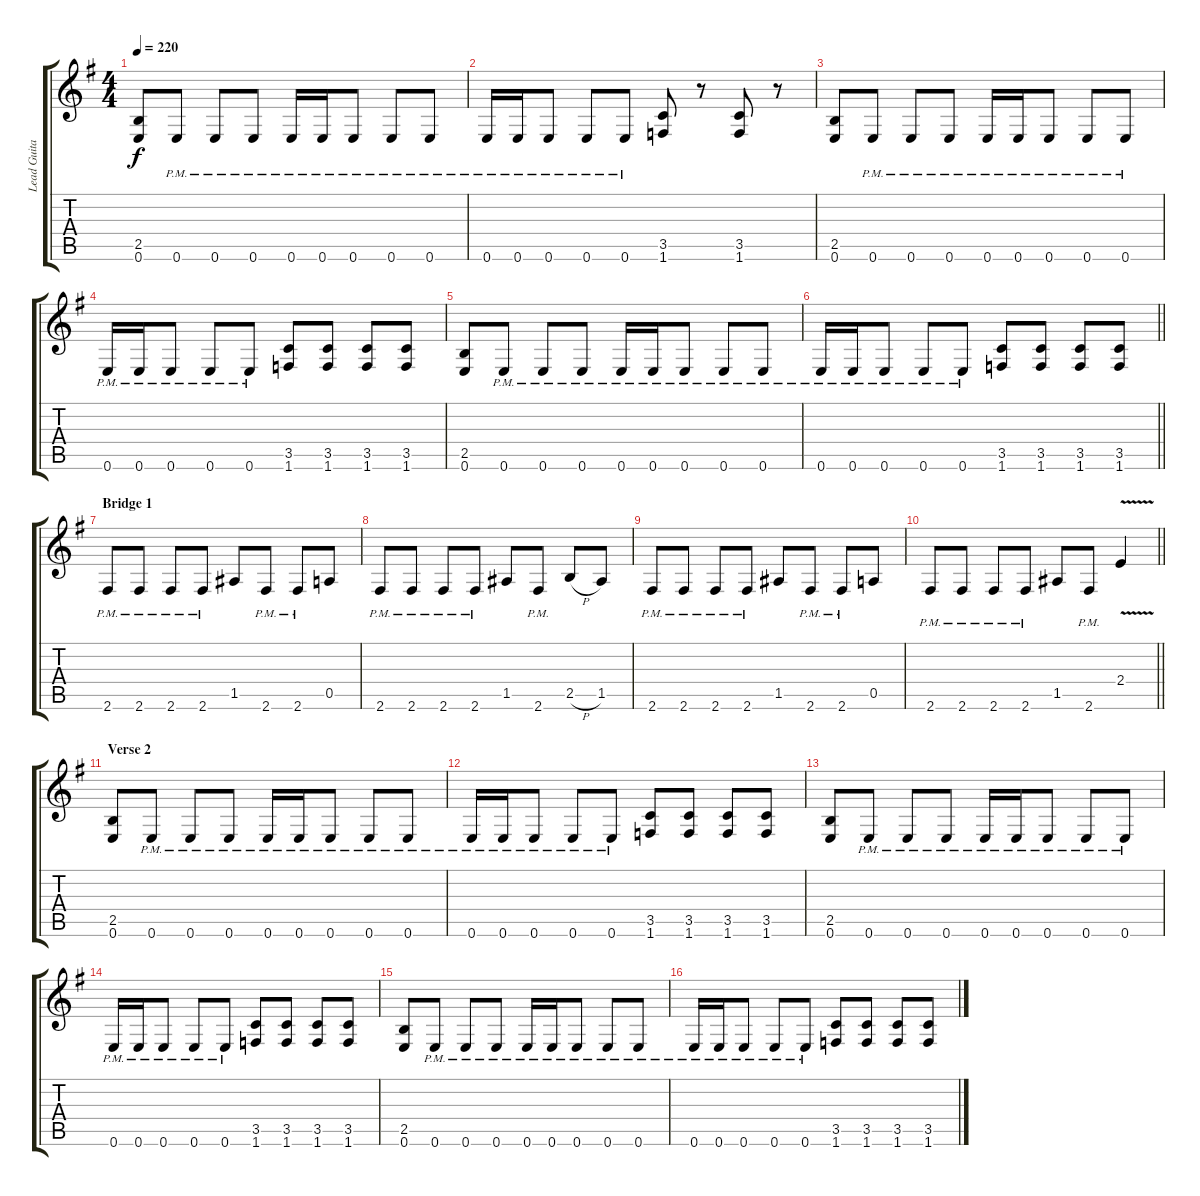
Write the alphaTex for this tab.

\track ("Lead Guitar" "Lead Guita") {instrument distortionguitar}
\staff {score tabs}
\tuning (E4 B3 G3 D3 A2 E2) {hide}
\ts (4 4)
\tempo 220
\clef g2
\ks g
(2.5 0.6).8{dy f} 0.6{pm}.8 0.6{pm}.8 0.6{pm}.8 0.6{pm}.16 0.6{pm}.16 0.6{pm}.8 0.6{pm}.8 0.6{pm}.8 |
0.6{pm}.16 0.6{pm}.16 0.6{pm}.8 0.6{pm}.8 0.6{pm}.8 (3.5 1.6).8 r.8 (3.5 1.6).8 r.8 |
(2.5 0.6).8 0.6{pm}.8 0.6{pm}.8 0.6{pm}.8 0.6{pm}.16 0.6{pm}.16 0.6{pm}.8 0.6{pm}.8 0.6{pm}.8 |
0.6{pm}.16 0.6{pm}.16 0.6{pm}.8 0.6{pm}.8 0.6{pm}.8 (3.5 1.6).8 (3.5 1.6).8 (3.5 1.6).8 (3.5 1.6).8 |
(2.5 0.6).8 0.6{pm}.8 0.6{pm}.8 0.6{pm}.8 0.6{pm}.16 0.6{pm}.16 0.6{pm}.8 0.6{pm}.8 0.6{pm}.8 |
\barLineRight lightlight
0.6{pm}.16 0.6{pm}.16 0.6{pm}.8 0.6{pm}.8 0.6{pm}.8 (3.5 1.6).8 (3.5 1.6).8 (3.5 1.6).8 (3.5 1.6).8 |
\section ("" "Bridge 1")
2.6{pm}.8 2.6{pm}.8 2.6{pm}.8 2.6{pm}.8 1.5.8 2.6{pm}.8 2.6{pm}.8 0.5.8 |
2.6{pm}.8 2.6{pm}.8 2.6{pm}.8 2.6{pm}.8 1.5.8 2.6{pm}.8 2.5{h}.8 1.5.8 |
2.6{pm}.8 2.6{pm}.8 2.6{pm}.8 2.6{pm}.8 1.5.8 2.6{pm}.8 2.6{pm}.8 0.5.8 |
\barLineRight lightlight
2.6{pm}.8 2.6{pm}.8 2.6{pm}.8 2.6{pm}.8 1.5.8 2.6{pm}.8 2.4{v}.4 |
\section ("" "Verse 2")
(2.5 0.6).8 0.6{pm}.8 0.6{pm}.8 0.6{pm}.8 0.6{pm}.16 0.6{pm}.16 0.6{pm}.8 0.6{pm}.8 0.6{pm}.8 |
0.6{pm}.16 0.6{pm}.16 0.6{pm}.8 0.6{pm}.8 0.6{pm}.8 (3.5 1.6).8 (3.5 1.6).8 (3.5 1.6).8 (3.5 1.6).8 |
(2.5 0.6).8 0.6{pm}.8 0.6{pm}.8 0.6{pm}.8 0.6{pm}.16 0.6{pm}.16 0.6{pm}.8 0.6{pm}.8 0.6{pm}.8 |
0.6{pm}.16 0.6{pm}.16 0.6{pm}.8 0.6{pm}.8 0.6{pm}.8 (3.5 1.6).8 (3.5 1.6).8 (3.5 1.6).8 (3.5 1.6).8 |
(2.5 0.6).8 0.6{pm}.8 0.6{pm}.8 0.6{pm}.8 0.6{pm}.16 0.6{pm}.16 0.6{pm}.8 0.6{pm}.8 0.6{pm}.8 |
0.6{pm}.16 0.6{pm}.16 0.6{pm}.8 0.6{pm}.8 0.6{pm}.8 (3.5 1.6).8 (3.5 1.6).8 (3.5 1.6).8 (3.5 1.6).8
